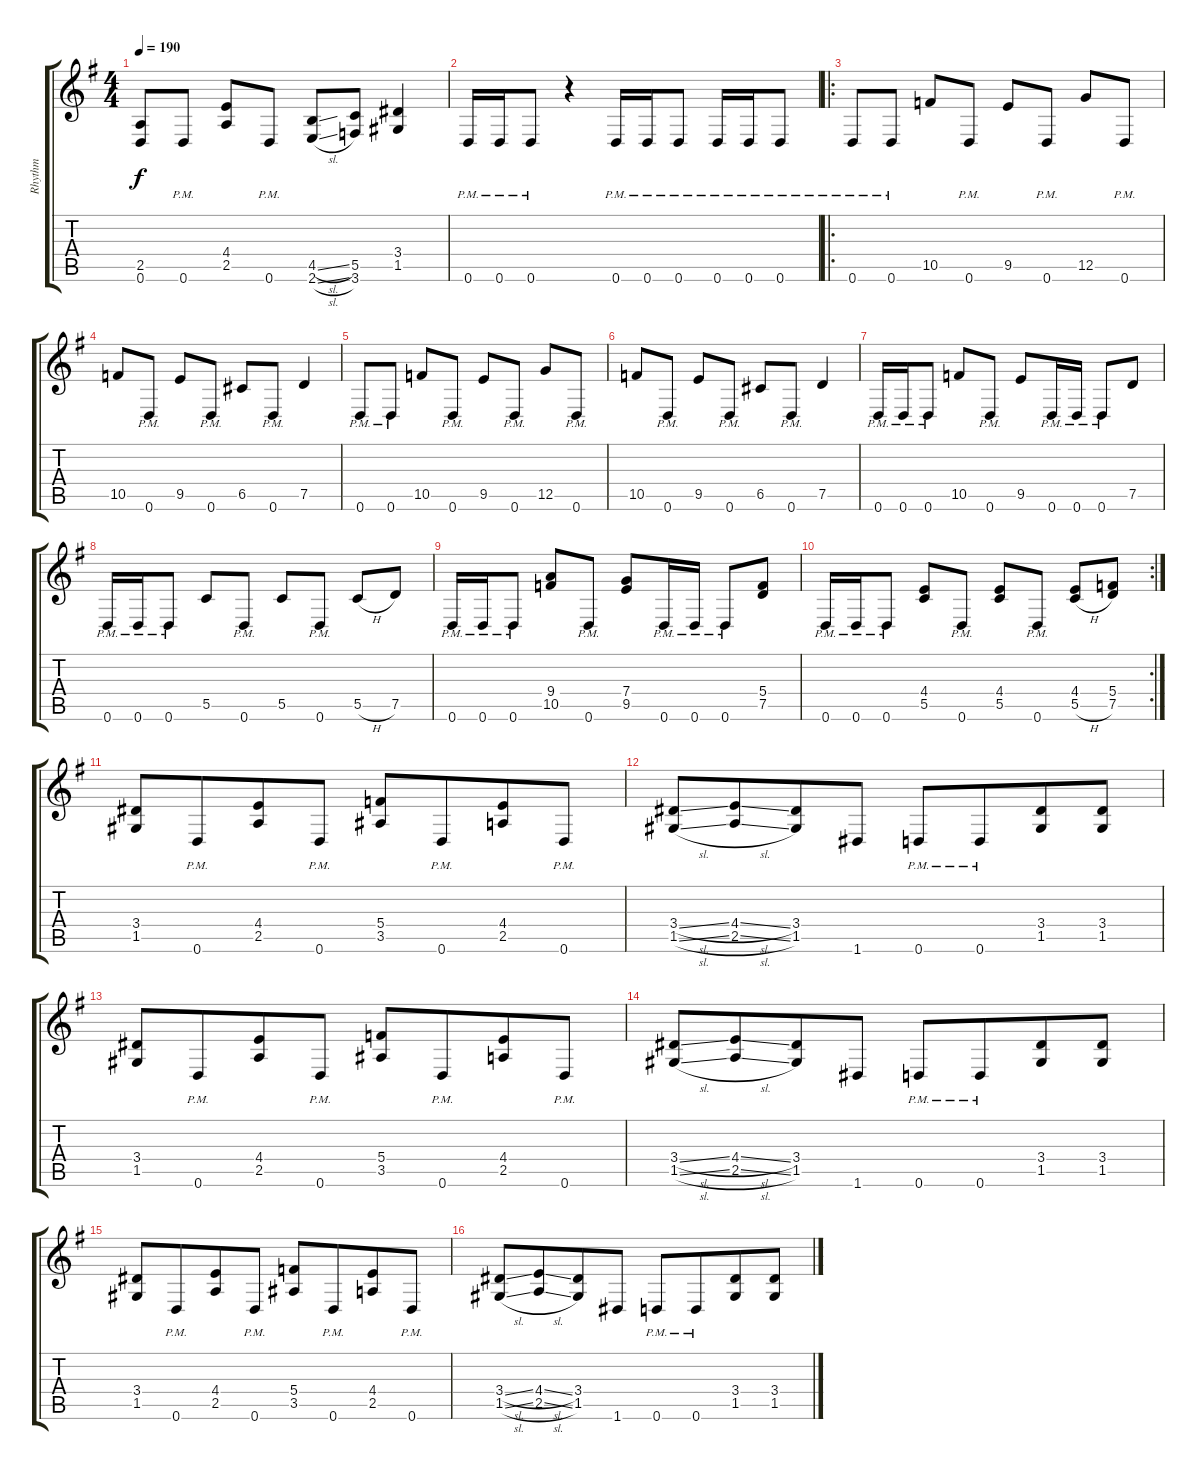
\track ("Rhythm" "Rhythm") {instrument overdrivenguitar}
\staff {score tabs}
\tuning (D4 A3 F3 C3 G2 D2) {hide}
\ts (4 4)
\tempo 190
\clef g2
\ks g
(2.5 0.6).8{dy f} 0.6{pm}.8 (4.4 2.5).8 0.6{pm}.8 (4.5{sl} 2.6{sl}).8 (5.5 3.6).8 (3.4 1.5).4 |
0.6{pm}.16 0.6{pm}.16 0.6{pm}.8 r.4 0.6{pm}.16 0.6{pm}.16 0.6{pm}.8 0.6{pm}.16 0.6{pm}.16 0.6{pm}.8 |
\ro
0.6{pm}.8 0.6{pm}.8 10.5.8 0.6{pm}.8 9.5.8 0.6{pm}.8 12.5.8 0.6{pm}.8 |
10.5.8 0.6{pm}.8 9.5.8 0.6{pm}.8 6.5.8 0.6{pm}.8 7.5.4 |
0.6{pm}.8 0.6{pm}.8 10.5.8 0.6{pm}.8 9.5.8 0.6{pm}.8 12.5.8 0.6{pm}.8 |
10.5.8 0.6{pm}.8 9.5.8 0.6{pm}.8 6.5.8 0.6{pm}.8 7.5.4 |
0.6{pm}.16 0.6{pm}.16 0.6{pm}.8 10.5.8 0.6{pm}.8 9.5.8 0.6{pm}.16 0.6{pm}.16 0.6{pm}.8 7.5.8 |
0.6{pm}.16 0.6{pm}.16 0.6{pm}.8 5.5.8 0.6{pm}.8 5.5.8 0.6{pm}.8 5.5{h}.8 7.5.8 |
0.6{pm}.16 0.6{pm}.16 0.6{pm}.8 (9.4 10.5).8 0.6{pm}.8 (7.4 9.5).8 0.6{pm}.16 0.6{pm}.16 0.6{pm}.8 (5.4 7.5).8 |
\rc 2
0.6{pm}.16 0.6{pm}.16 0.6{pm}.8 (4.4 5.5).8 0.6{pm}.8 (4.4 5.5).8 0.6{pm}.8 (4.4 5.5{h}).8 (5.4 7.5).8 |
(3.4 1.5).8 0.6{pm}.8{beam merge} (4.4 2.5).8 0.6{pm}.8 (5.4 3.5).8 0.6{pm}.8{beam merge} (4.4 2.5).8 0.6{pm}.8 |
(3.4{sl} 1.5{sl}).8 (4.4{sl} 2.5{sl}).8{beam merge} (3.4 1.5).8 1.6.8 0.6{pm}.8 0.6{pm}.8{beam merge} (3.4 1.5).8 (3.4 1.5).8 |
(3.4 1.5).8 0.6{pm}.8{beam merge} (4.4 2.5).8 0.6{pm}.8 (5.4 3.5).8 0.6{pm}.8{beam merge} (4.4 2.5).8 0.6{pm}.8 |
(3.4{sl} 1.5{sl}).8 (4.4{sl} 2.5{sl}).8{beam merge} (3.4 1.5).8 1.6.8 0.6{pm}.8 0.6{pm}.8{beam merge} (3.4 1.5).8 (3.4 1.5).8 |
(3.4 1.5).8 0.6{pm}.8{beam merge} (4.4 2.5).8 0.6{pm}.8 (5.4 3.5).8 0.6{pm}.8{beam merge} (4.4 2.5).8 0.6{pm}.8 |
(3.4{sl} 1.5{sl}).8 (4.4{sl} 2.5{sl}).8{beam merge} (3.4 1.5).8 1.6.8 0.6{pm}.8 0.6{pm}.8{beam merge} (3.4 1.5).8 (3.4 1.5).8
